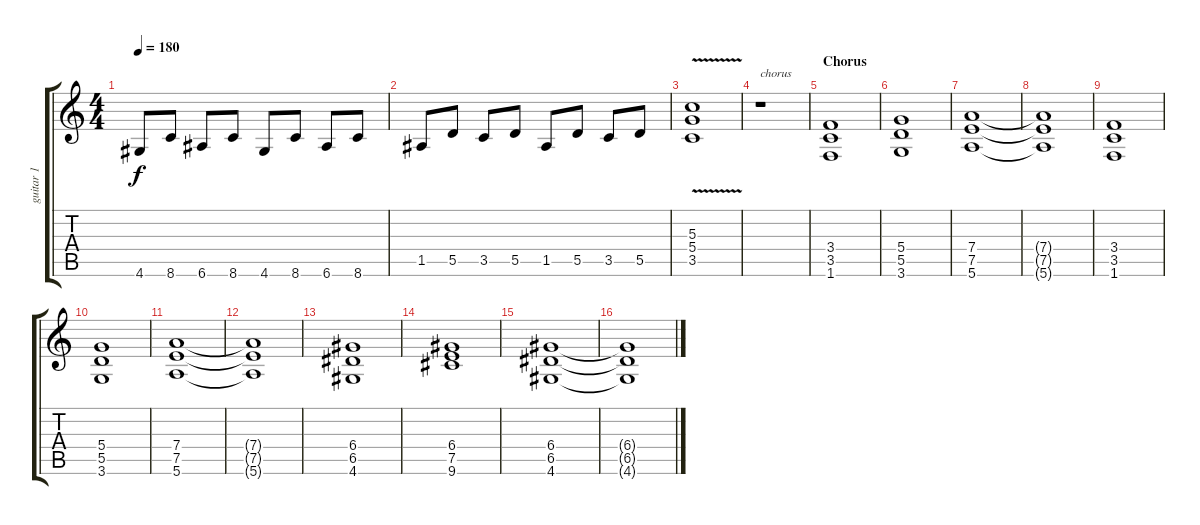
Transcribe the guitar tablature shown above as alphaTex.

\track ("guitar 1" "guitar 1") {instrument distortionguitar}
\staff {score tabs}
\tuning (E4 B3 G3 D3 A2 E2) {hide}
\ts (4 4)
\tempo 180
\clef g2
\ks c
4.6.8{dy f} 8.6.8 6.6.8 8.6.8 4.6.8 8.6.8 6.6.8 8.6.8 |
1.5.8 5.5.8 3.5.8 5.5.8 1.5.8 5.5.8 3.5.8 5.5.8 |
(5.3{v} 5.4 3.5).1 |
r.1{txt "chorus"} |
\section ("" "Chorus")
(3.4 3.5 1.6).1 |
(5.4 5.5 3.6).1 |
(7.4 7.5 5.6).1 |
(7.4{t} 7.5{t} 5.6{t}).1 |
(3.4 3.5 1.6).1 |
(5.4 5.5 3.6).1 |
(7.4 7.5 5.6).1 |
(7.4{t} 7.5{t} 5.6{t}).1 |
(6.4 6.5 4.6).1 |
(6.4 7.5 9.6).1 |
(6.4 6.5 4.6).1 |
(6.4{t} 6.5{t} 4.6{t}).1
